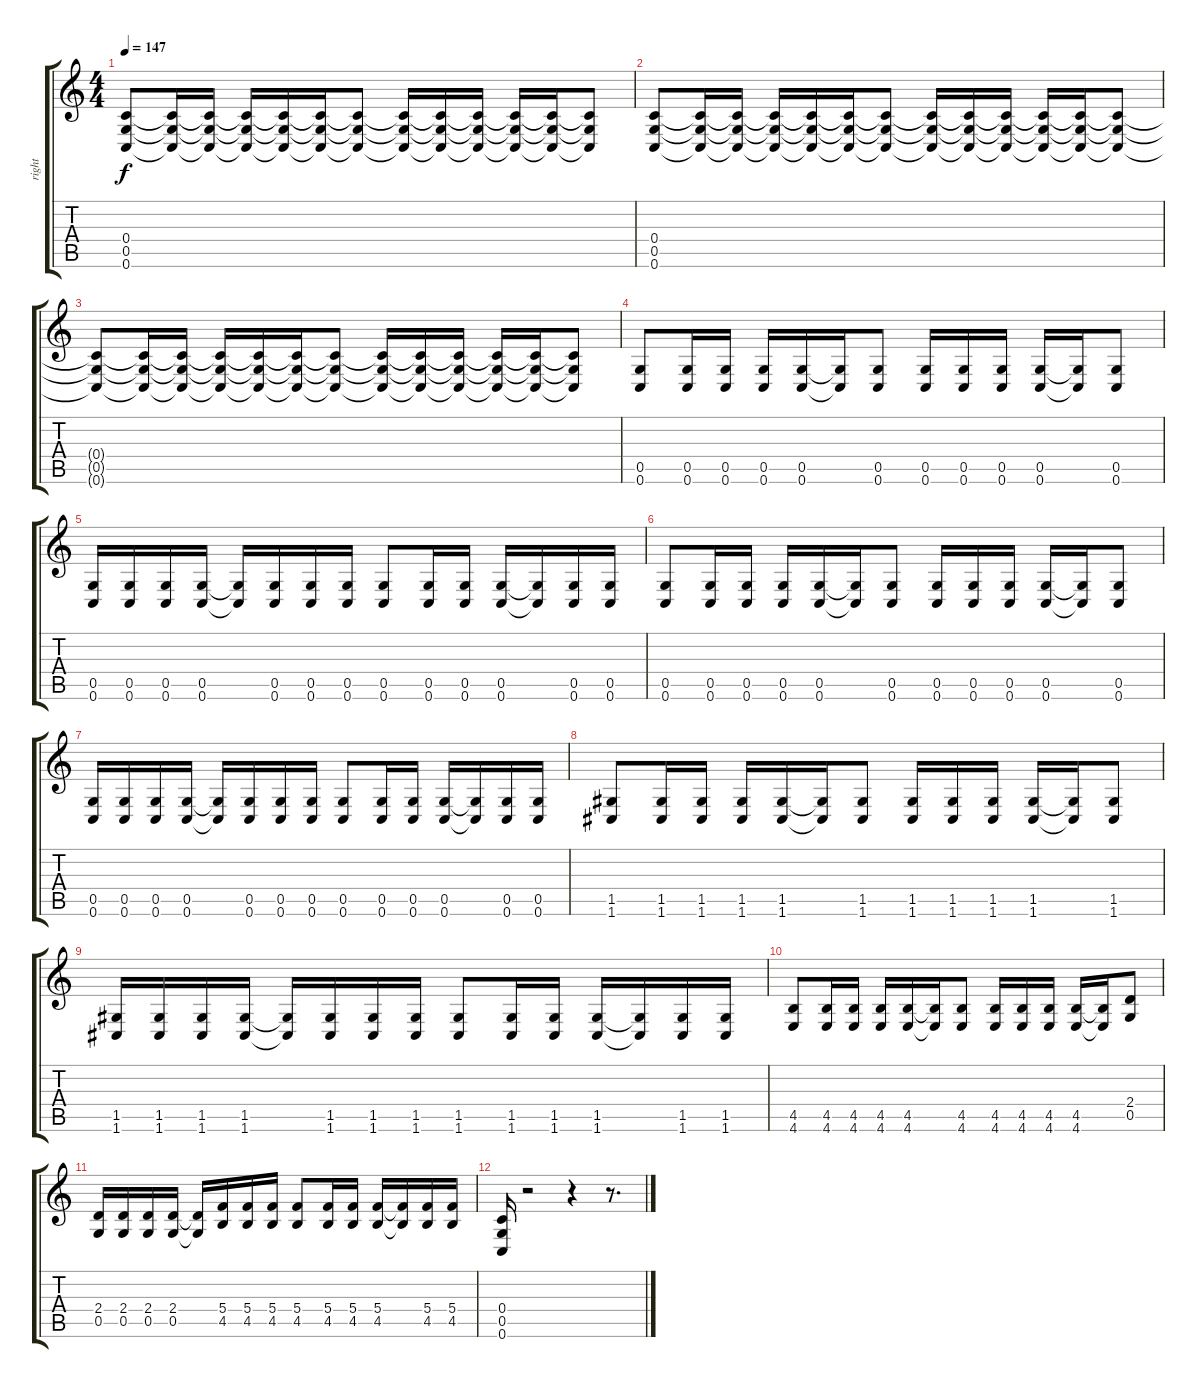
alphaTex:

\track ("right" "right") {instrument distortionguitar}
\staff {score tabs}
\tuning (D4 A3 F3 C3 G2 C2) {hide}
\ts (4 4)
\tempo 147
\clef g2
\ks c
(0.4{t} 0.5{t} 0.6{t}).8{dy f} (0.4{t} 0.5{t} 0.6{t}).16 (0.4{t} 0.5{t} 0.6{t}).16 (0.4{t} 0.5{t} 0.6{t}).16 (0.4{t} 0.5{t} 0.6{t}).16 (0.4{t} 0.5{t} 0.6{t}).16 (0.4{t} 0.5{t} 0.6{t}).8 (0.4{t} 0.5{t} 0.6{t}).16 (0.4{t} 0.5{t} 0.6{t}).16 (0.4{t} 0.5{t} 0.6{t}).16 (0.4{t} 0.5{t} 0.6{t}).16 (0.4{t} 0.5{t} 0.6{t}).16 (0.4{t} 0.5{t} 0.6{t}).8 |
(0.4 0.5 0.6).8 (0.4{t} 0.5{t} 0.6{t}).16 (0.4{t} 0.5{t} 0.6{t}).16 (0.4{t} 0.5{t} 0.6{t}).16 (0.4{t} 0.5{t} 0.6{t}).16 (0.4{t} 0.5{t} 0.6{t}).16 (0.4{t} 0.5{t} 0.6{t}).8 (0.4{t} 0.5{t} 0.6{t}).16 (0.4{t} 0.5{t} 0.6{t}).16 (0.4{t} 0.5{t} 0.6{t}).16 (0.4{t} 0.5{t} 0.6{t}).16 (0.4{t} 0.5{t} 0.6{t}).16 (0.4{t} 0.5{t} 0.6{t}).8 |
(0.4{t} 0.5{t} 0.6{t}).8 (0.4{t} 0.5{t} 0.6{t}).16 (0.4{t} 0.5{t} 0.6{t}).16 (0.4{t} 0.5{t} 0.6{t}).16 (0.4{t} 0.5{t} 0.6{t}).16 (0.4{t} 0.5{t} 0.6{t}).16 (0.4{t} 0.5{t} 0.6{t}).8 (0.4{t} 0.5{t} 0.6{t}).16 (0.4{t} 0.5{t} 0.6{t}).16 (0.4{t} 0.5{t} 0.6{t}).16 (0.4{t} 0.5{t} 0.6{t}).16 (0.4{t} 0.5{t} 0.6{t}).16 (0.4{t} 0.5{t} 0.6{t}).8 |
(0.5 0.6).8 (0.5 0.6).16 (0.5 0.6).16 (0.5 0.6).16 (0.5 0.6).16 (0.5{t} 0.6{t}).16 (0.5 0.6).8 (0.5 0.6).16 (0.5 0.6).16 (0.5 0.6).16 (0.5 0.6).16 (0.5{t} 0.6{t}).16 (0.5 0.6).8 |
(0.5 0.6).16 (0.5 0.6).16 (0.5 0.6).16 (0.5 0.6).16 (0.5{t} 0.6{t}).16 (0.5 0.6).16 (0.5 0.6).16 (0.5 0.6).16 (0.5 0.6).8 (0.5 0.6).16 (0.5 0.6).16 (0.5 0.6).16 (0.5{t} 0.6{t}).16 (0.5 0.6).16 (0.5 0.6).16 |
(0.5 0.6).8 (0.5 0.6).16 (0.5 0.6).16 (0.5 0.6).16 (0.5 0.6).16 (0.5{t} 0.6{t}).16 (0.5 0.6).8 (0.5 0.6).16 (0.5 0.6).16 (0.5 0.6).16 (0.5 0.6).16 (0.5{t} 0.6{t}).16 (0.5 0.6).8 |
(0.5 0.6).16 (0.5 0.6).16 (0.5 0.6).16 (0.5 0.6).16 (0.5{t} 0.6{t}).16 (0.5 0.6).16 (0.5 0.6).16 (0.5 0.6).16 (0.5 0.6).8 (0.5 0.6).16 (0.5 0.6).16 (0.5 0.6).16 (0.5{t} 0.6{t}).16 (0.5 0.6).16 (0.5 0.6).16 |
(1.5 1.6).8 (1.5 1.6).16 (1.5 1.6).16 (1.5 1.6).16 (1.5 1.6).16 (1.5{t} 1.6{t}).16 (1.5 1.6).8 (1.5 1.6).16 (1.5 1.6).16 (1.5 1.6).16 (1.5 1.6).16 (1.5{t} 1.6{t}).16 (1.5 1.6).8 |
(1.5 1.6).16 (1.5 1.6).16 (1.5 1.6).16 (1.5 1.6).16 (1.5{t} 1.6{t}).16 (1.5 1.6).16 (1.5 1.6).16 (1.5 1.6).16 (1.5 1.6).8 (1.5 1.6).16 (1.5 1.6).16 (1.5 1.6).16 (1.5{t} 1.6{t}).16 (1.5 1.6).16 (1.5 1.6).16 |
(4.5 4.6).8 (4.5 4.6).16 (4.5 4.6).16 (4.5 4.6).16 (4.5 4.6).16 (4.5{t} 4.6{t}).16 (4.5 4.6).8 (4.5 4.6).16 (4.5 4.6).16 (4.5 4.6).16 (4.5 4.6).16 (4.5{t} 4.6{t}).16 (2.4 0.5).8 |
(2.4 0.5).16 (2.4 0.5).16 (2.4 0.5).16 (2.4 0.5).16 (2.4{t} 0.5{t}).16 (5.4 4.5).16 (5.4 4.5).16 (5.4 4.5).16 (5.4 4.5).8 (5.4 4.5).16 (5.4 4.5).16 (5.4 4.5).16 (5.4{t} 4.5{t}).16 (5.4 4.5).16 (5.4 4.5).16 |
(0.4 0.5 0.6).16 r.2 r.4 r.8{d}
